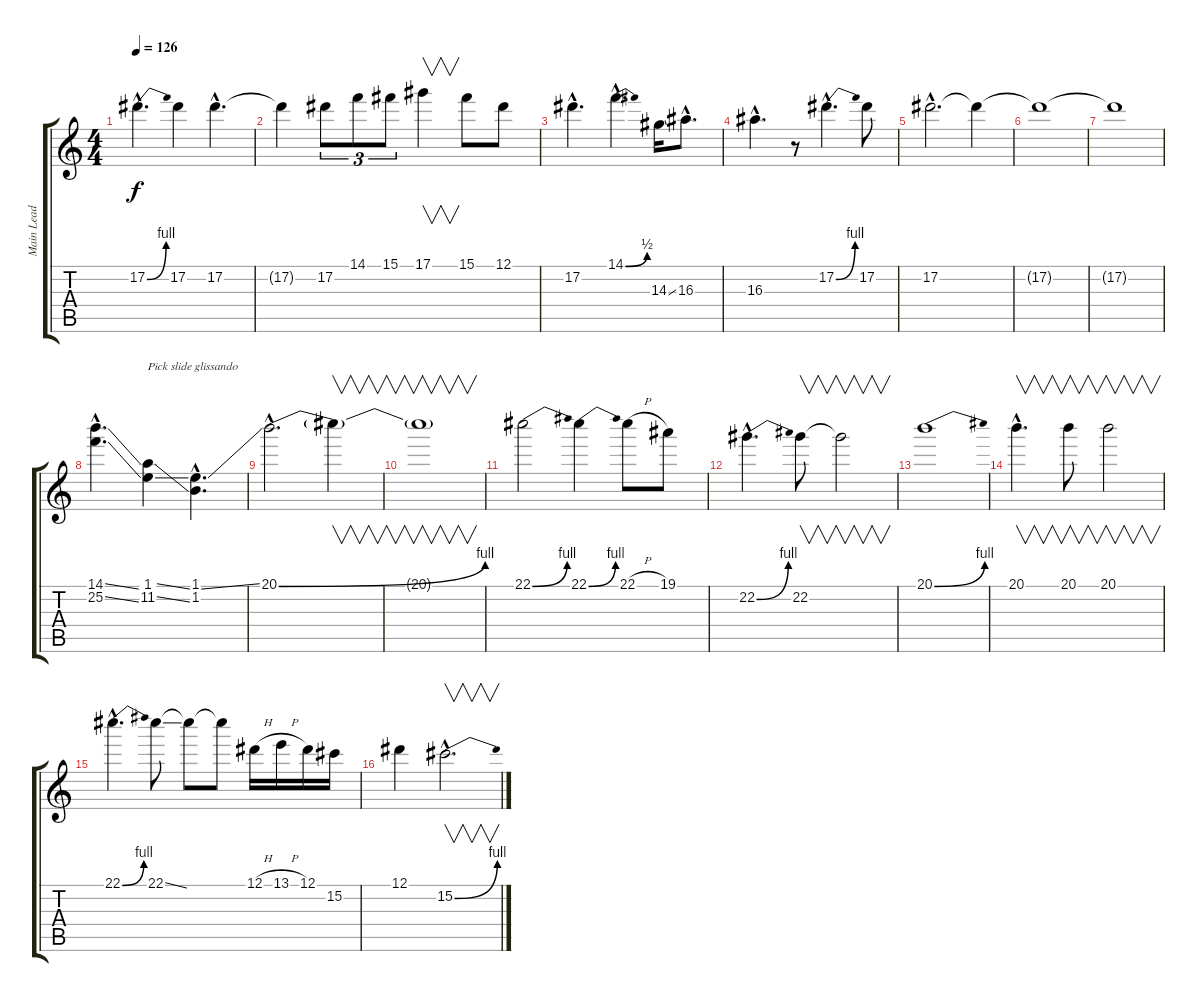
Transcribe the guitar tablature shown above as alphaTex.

\track ("Main Lead" "Main Lead") {instrument distortionguitar}
\staff {score tabs}
\tuning (Eb4 Bb3 Gb3 Db3 Ab2 Eb2) {hide}
\ts (4 4)
\tempo 126
\clef g2
\ks c
17.2{be (bend 0 0 60 4) hac}.4{d dy f} 17.2.4 17.2{hac}.4{d} |
17.2{t}.4 17.2.8{tu (3 2)} 14.1.8{tu (3 2)} 15.1.8{tu (3 2)} 17.1.4{v} 15.1.8 12.1.8 |
17.2{hac}.4{d} 14.1{be (bend 0 0 60 2) hac}.4{d} 14.3{ss}.16 16.3{hac}.8{d} |
16.3{hac}.4{d} r.8 17.2{be (bend 0 0 60 4) hac}.4{d} 17.2.8 |
17.2{hac}.2{d} 17.2{t}.4 |
17.2{t}.1 |
17.2{t}.1 |
(14.1{ss hac} 25.2{ss hac}).4{d} (1.1{ss} 11.2{ss}).4{txt "Pick slide glissando"} (1.1{ss hac} 1.2{hac}).4{d} |
20.1{be (bend 0 0 60 4) hac}.2{d} 20.1{t}.4{v} |
20.1{t}.1{v} |
22.1{be (bend 0 0 60 4)}.2 22.1{be (bend 0 0 60 4)}.4 22.1{h}.8 19.1.8 |
22.2{be (bend 0 0 60 4) hac}.4{d} 22.2.8{v} 22.2{t}.2{v} |
20.1{be (bend 0 0 60 4)}.1 |
20.1{hac}.4{v d} 20.1.8{v} 20.1.2{v} |
22.1{be (bend 0 0 60 4) hac}.4{d} 22.1{ss}.8 22.1{t}.8 22.1{t}.8 12.1{h}.16 13.1{h}.16 12.1.16 15.2.16 |
12.1.4 15.2{be (bend 0 0 60 4) hac}.2{v d}
